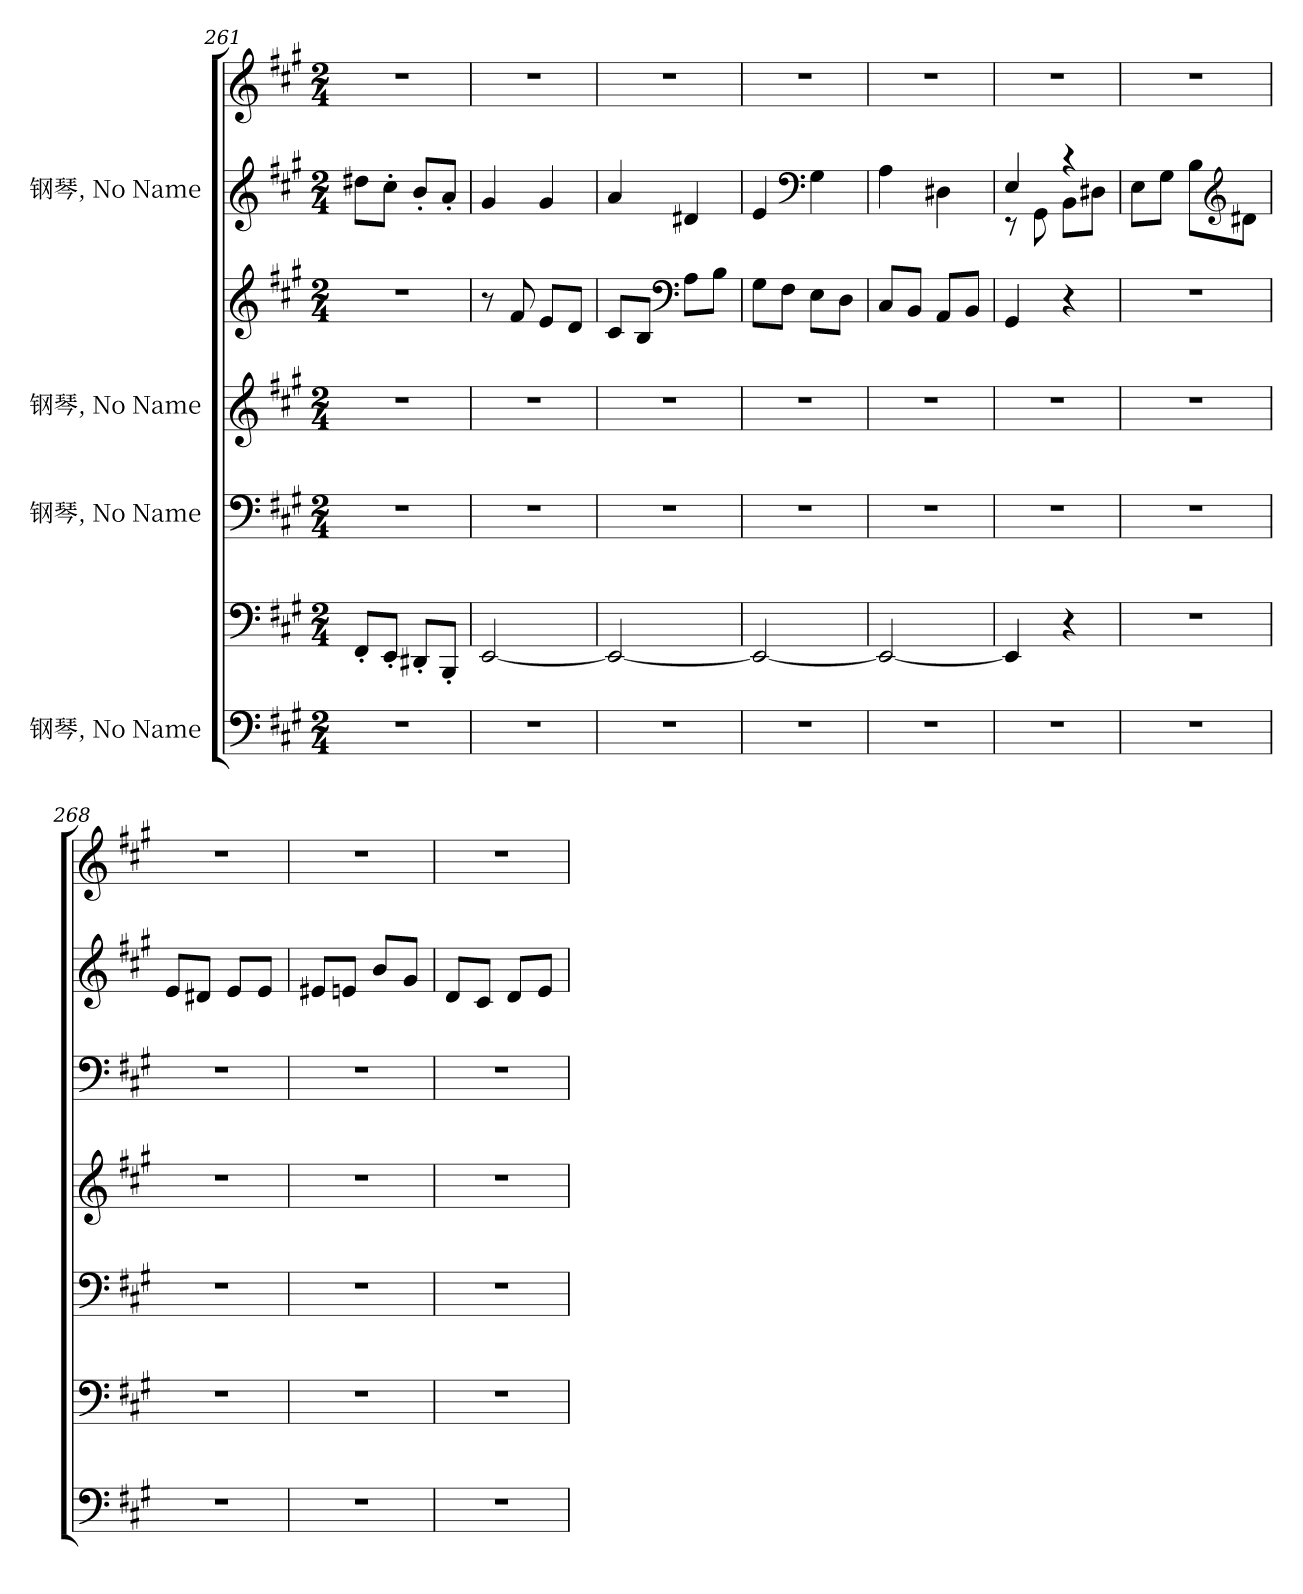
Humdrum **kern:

**kern	**kern	**kern	**kern	**kern	**kern	**kern
*part4	*part4	*part3	*part2	*part2	*part1	*part1
*staff7	*staff6	*staff5	*staff4	*staff3	*staff2	*staff1
*I"钢琴, No Name	*	*I"钢琴, No Name	*I"钢琴, No Name	*	*I"钢琴, No Name	*
*clefF4	*clefF4	*clefF4	*clefG2	*clefG2	*clefG2	*clefG2
*k[f#c#g#]	*k[f#c#g#]	*k[f#c#g#]	*k[f#c#g#]	*k[f#c#g#]	*k[f#c#g#]	*k[f#c#g#]
*M2/4	*M2/4	*M2/4	*M2/4	*M2/4	*M2/4	*M2/4
=261	=261	=261	=261	=261	=261	=261
2r	8FF#'/L	2r	2r	2r	8dd#X\L	2r
.	8EE'/J	.	.	.	8cc#'\J	.
.	8DD#X'/L	.	.	.	8b'/L	.
.	8BBB'/J	.	.	.	8a'/J	.
=262	=262	=262	=262	=262	=262	=262
2r	[2EE/	2r	2r	8r	4g#/	2r
.	.	.	.	8f#/	.	.
.	.	.	.	8e/L	4g#/	.
.	.	.	.	8d/J	.	.
=263	=263	=263	=263	=263	=263	=263
2r	2EE/_	2r	2r	8c#/L	4a/	2r
.	.	.	.	8B/J	.	.
*	*	*	*	*clefF4	*	*
.	.	.	.	8A\L	4d#X/	.
.	.	.	.	8B\J	.	.
=264	=264	=264	=264	=264	=264	=264
*	*	*	*	*	*	*MM133
2r	2EE/_	2r	2r	8G#\L	4e/	2r
.	.	.	.	8F#\J	.	.
*	*	*	*	*	*clefF4	*
.	.	.	.	8E\L	4G#\	.
.	.	.	.	8D\J	.	.
=265	=265	=265	=265	=265	=265	=265
2r	2EE/_	2r	2r	8C#/L	4A\	2r
.	.	.	.	8BB/J	.	.
.	.	.	.	8AA/L	4D#X\	.
.	.	.	.	8BB/J	.	.
=266	=266	=266	=266	=266	=266	=266
*	*	*	*	*	*^	*
2r	4EE/]	2r	2r	4GG#/	4E/	8r	2r
.	.	.	.	.	.	8GG#\	.
.	4r	.	.	4r	4r	8BB\L	.
.	.	.	.	.	.	8D#X\J	.
*	*	*	*	*	*v	*v	*
!!LO:PB:g=z
=267	=267	=267	=267	=267	=267	=267
2r	2r	2r	2r	2r	8E\L	2r
.	.	.	.	.	8G#\J	.
.	.	.	.	.	8B\L	.
*	*	*	*	*	*clefG2	*
.	.	.	.	.	8d#X\J	.
=268	=268	=268	=268	=268	=268	=268
*	*	*	*	*	*	*MM133
2r	2r	2r	2r	2r	8e/L	2r
.	.	.	.	.	8d#X/J	.
.	.	.	.	.	8e/L	.
.	.	.	.	.	8e/J	.
=269	=269	=269	=269	=269	=269	=269
2r	2r	2r	2r	2r	8e#X/L	2r
.	.	.	.	.	8en/J	.
.	.	.	.	.	8b/L	.
.	.	.	.	.	8g#/J	.
=270	=270	=270	=270	=270	=270	=270
*	*	*	*	*	*	*MM131
2r	2r	2r	2r	2r	8d/L	2r
.	.	.	.	.	8c#/J	.
.	.	.	.	.	8d/L	.
.	.	.	.	.	8e/J	.
=	=	=	=	=	=	=
*-	*-	*-	*-	*-	*-	*-
